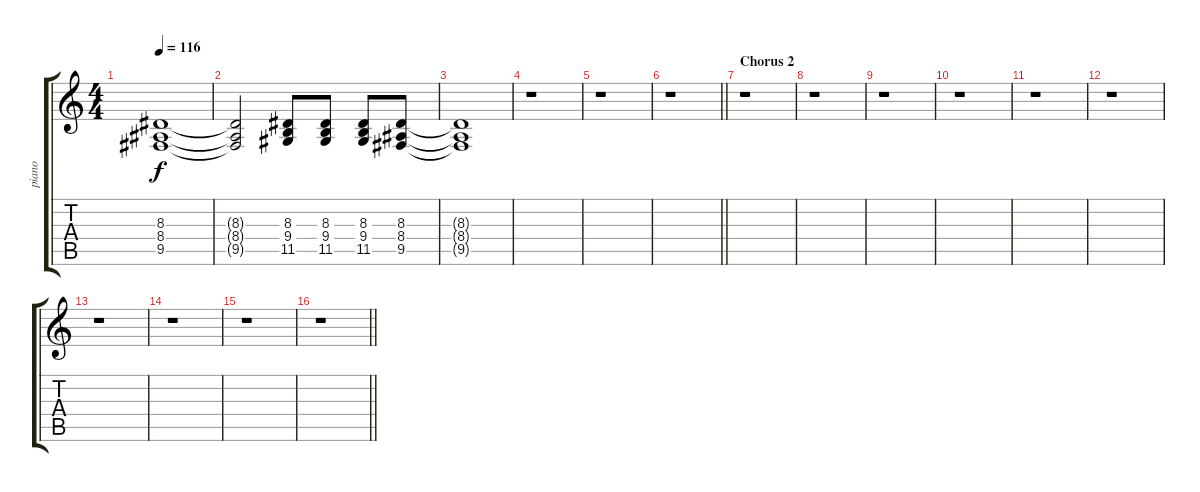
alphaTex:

\track ("piano" "piano") {instrument electricgrandpiano}
\staff {score tabs}
\tuning (E4 B3 G3 D3 A2 E2) {hide}
\ts (4 4)
\tempo 116
\clef g2
\ks c
(8.3{t} 8.4{t} 9.5{t}).1{dy f} |
(8.3{t} 8.4{t} 9.5{t}).2 (8.3 9.4 11.5).8 (8.3 9.4 11.5).8 (8.3 9.4 11.5).8 (8.3 8.4 9.5).8 |
(8.3{t} 8.4{t} 9.5{t}).1 |
r.1 |
r.1 |
\barLineRight lightlight
r.1 |
\section ("" "Chorus 2")
r.1 |
r.1 |
r.1 |
r.1 |
r.1 |
r.1 |
r.1 |
r.1 |
r.1 |
\barLineRight lightlight
r.1
